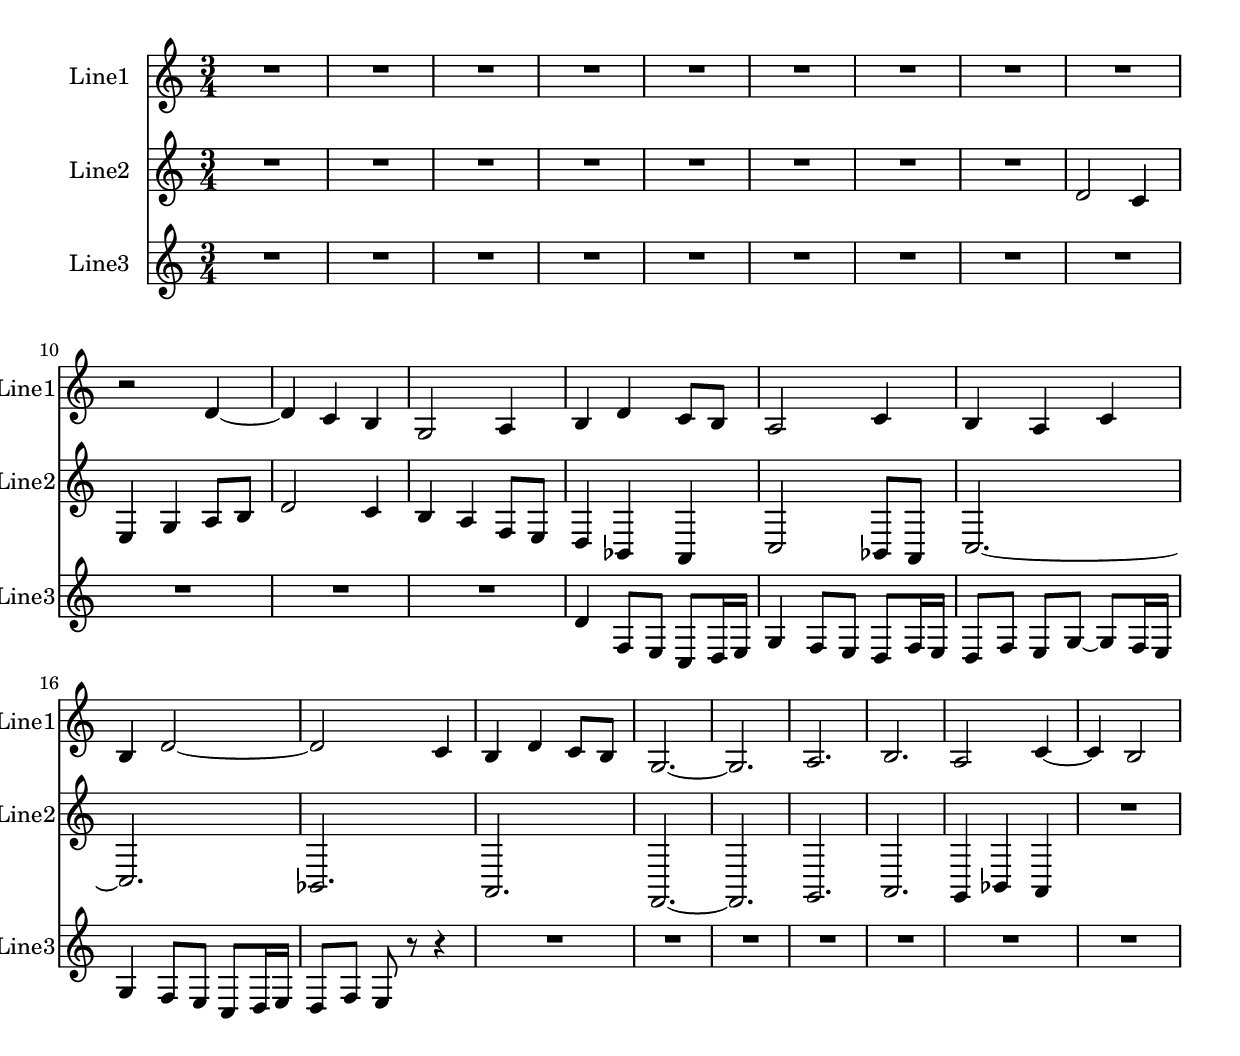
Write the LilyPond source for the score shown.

% 2016-08-31 23:53

\version "2.18.2"
\language "english"

\header {}

\layout {}

\paper {}

\score {
    \new Score <<
        \context Staff = "line1" {
            \set Staff.instrumentName = \markup { Line1 }
            \set Staff.shortInstrumentName = \markup { Line1 }
            {
                {
                }
                {
                    \numericTimeSignature
                    \time 3/4
                    \bar "||"
                    \accidentalStyle modern-cautionary
                    R2. * 9
                    r2
                    d'4 ~
                    d'4
                    c'4
                    b4
                    g2
                    a4
                    b4
                    d'4
                    c'8 [
                    b8 ]
                    a2
                    c'4
                    b4
                    a4
                    c'4
                    b4
                    d'2 ~
                    d'2
                    c'4
                    b4
                    d'4
                    c'8 [
                    b8 ]
                    g2. ~
                    g2.
                    a2.
                    b2.
                    a2
                    c'4 ~
                    c'4
                    b2
                }
            }
        }
        \context Staff = "line2" {
            \set Staff.instrumentName = \markup { Line2 }
            \set Staff.shortInstrumentName = \markup { Line2 }
            {
                \numericTimeSignature
                \time 3/4
                \bar "||"
                \accidentalStyle modern-cautionary
                R\longa.
                d'2
                c'4
                e4
                g4
                a8 [
                b8 ]
                d'2
                c'4
                b4
                a4
                f8 [
                e8 ]
                d4
                bf,4
                a,4
                c2
                bf,8 [
                a,8 ]
                c2. ~
                c2.
                bf,2.
                a,2.
                f,2. ~
                f,2.
                g,2.
                a,2.
                g,4
                bf,4
                a,4
                R2.
            }
        }
        \context Staff = "line3" {
            \set Staff.instrumentName = \markup { Line3 }
            \set Staff.shortInstrumentName = \markup { Line3 }
            {
                \numericTimeSignature
                \time 3/4
                \bar "||"
                \accidentalStyle modern-cautionary
                R2. * 12
                d'4
                f8 [
                e8 ]
                c8 [
                d16
                e16 ]
                g4
                f8 [
                e8 ]
                d8 [
                f16
                e16 ]
                d8 [
                f8 ]
                e8 [
                g8 ~ ]
                g8 [
                f16
                e16 ]
                g4
                f8 [
                e8 ]
                c8 [
                d16
                e16 ]
                d8 [
                f8 ]
                e8
                r8
                r4
                R2. * 7
            }
        }
    >>
}